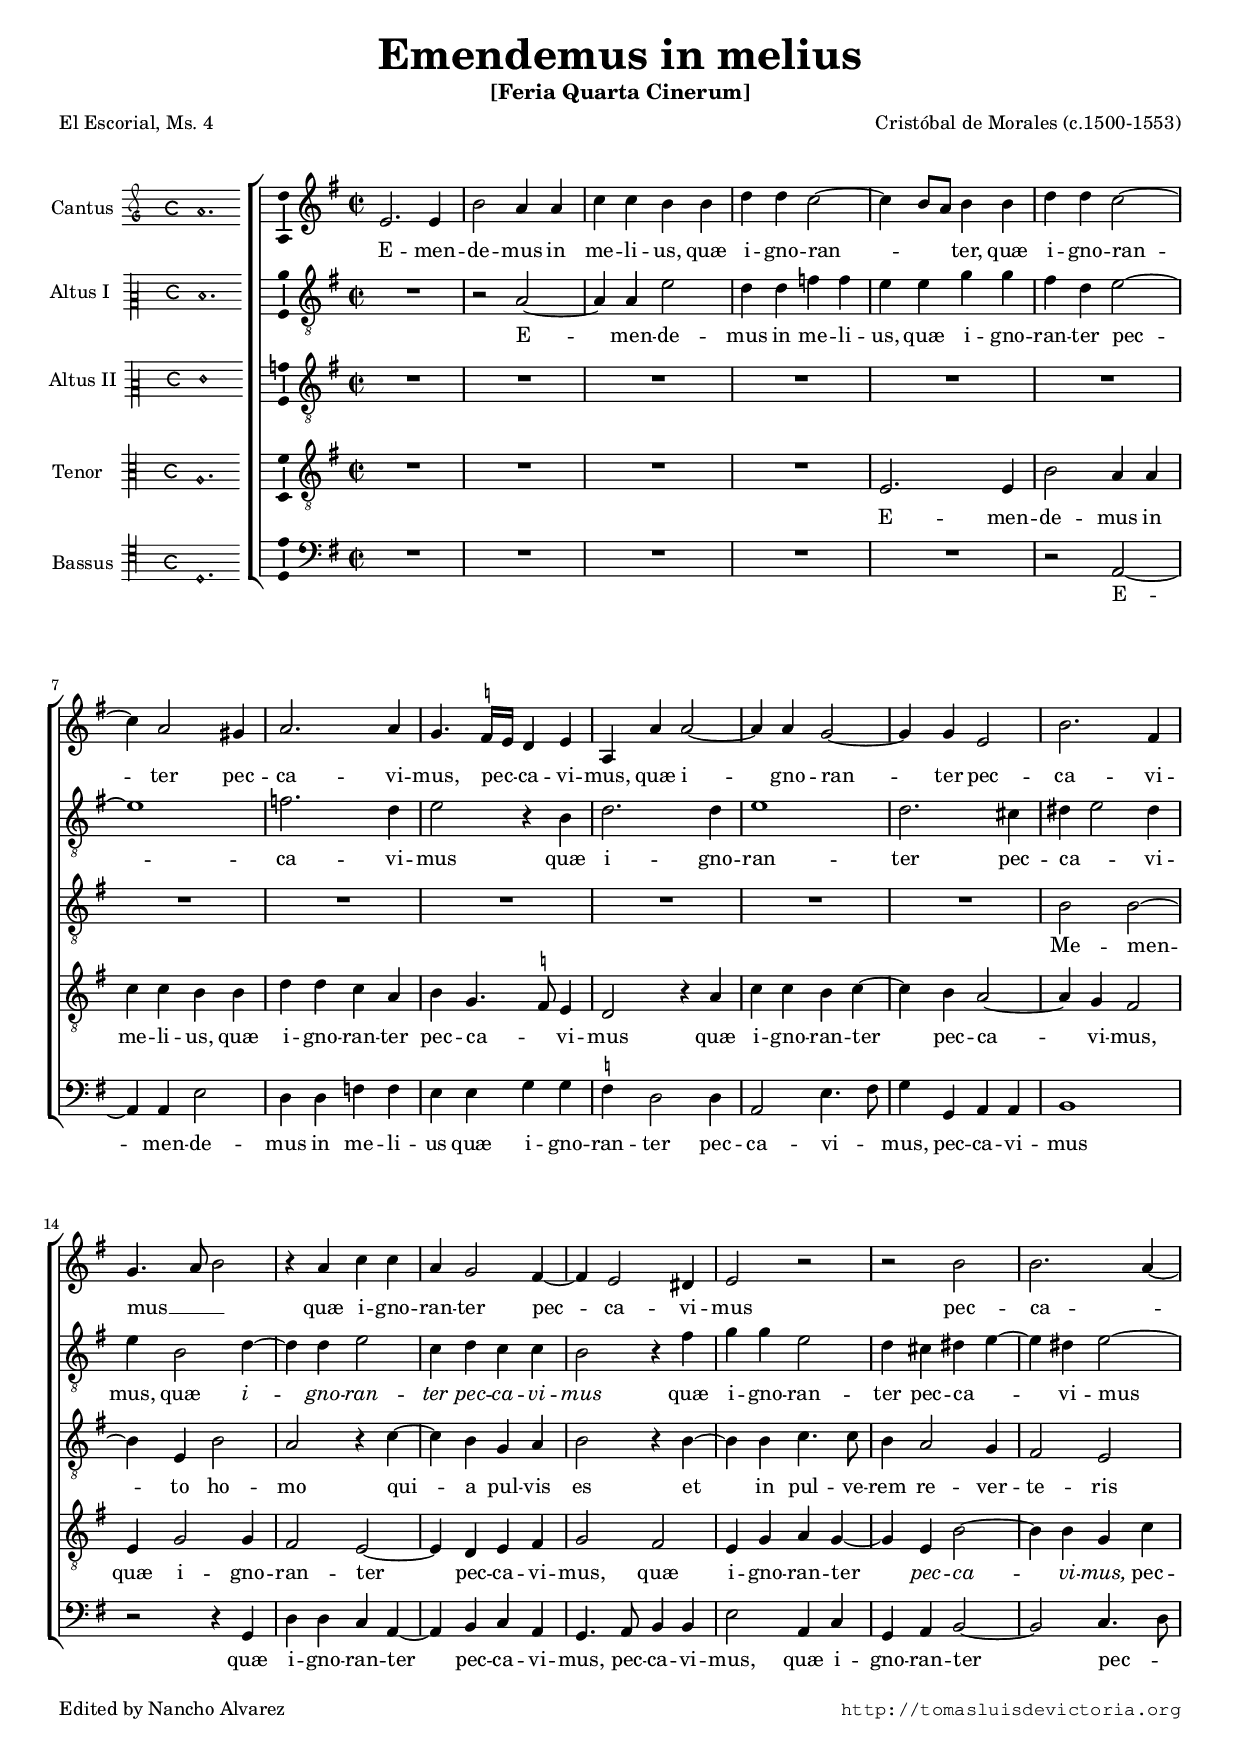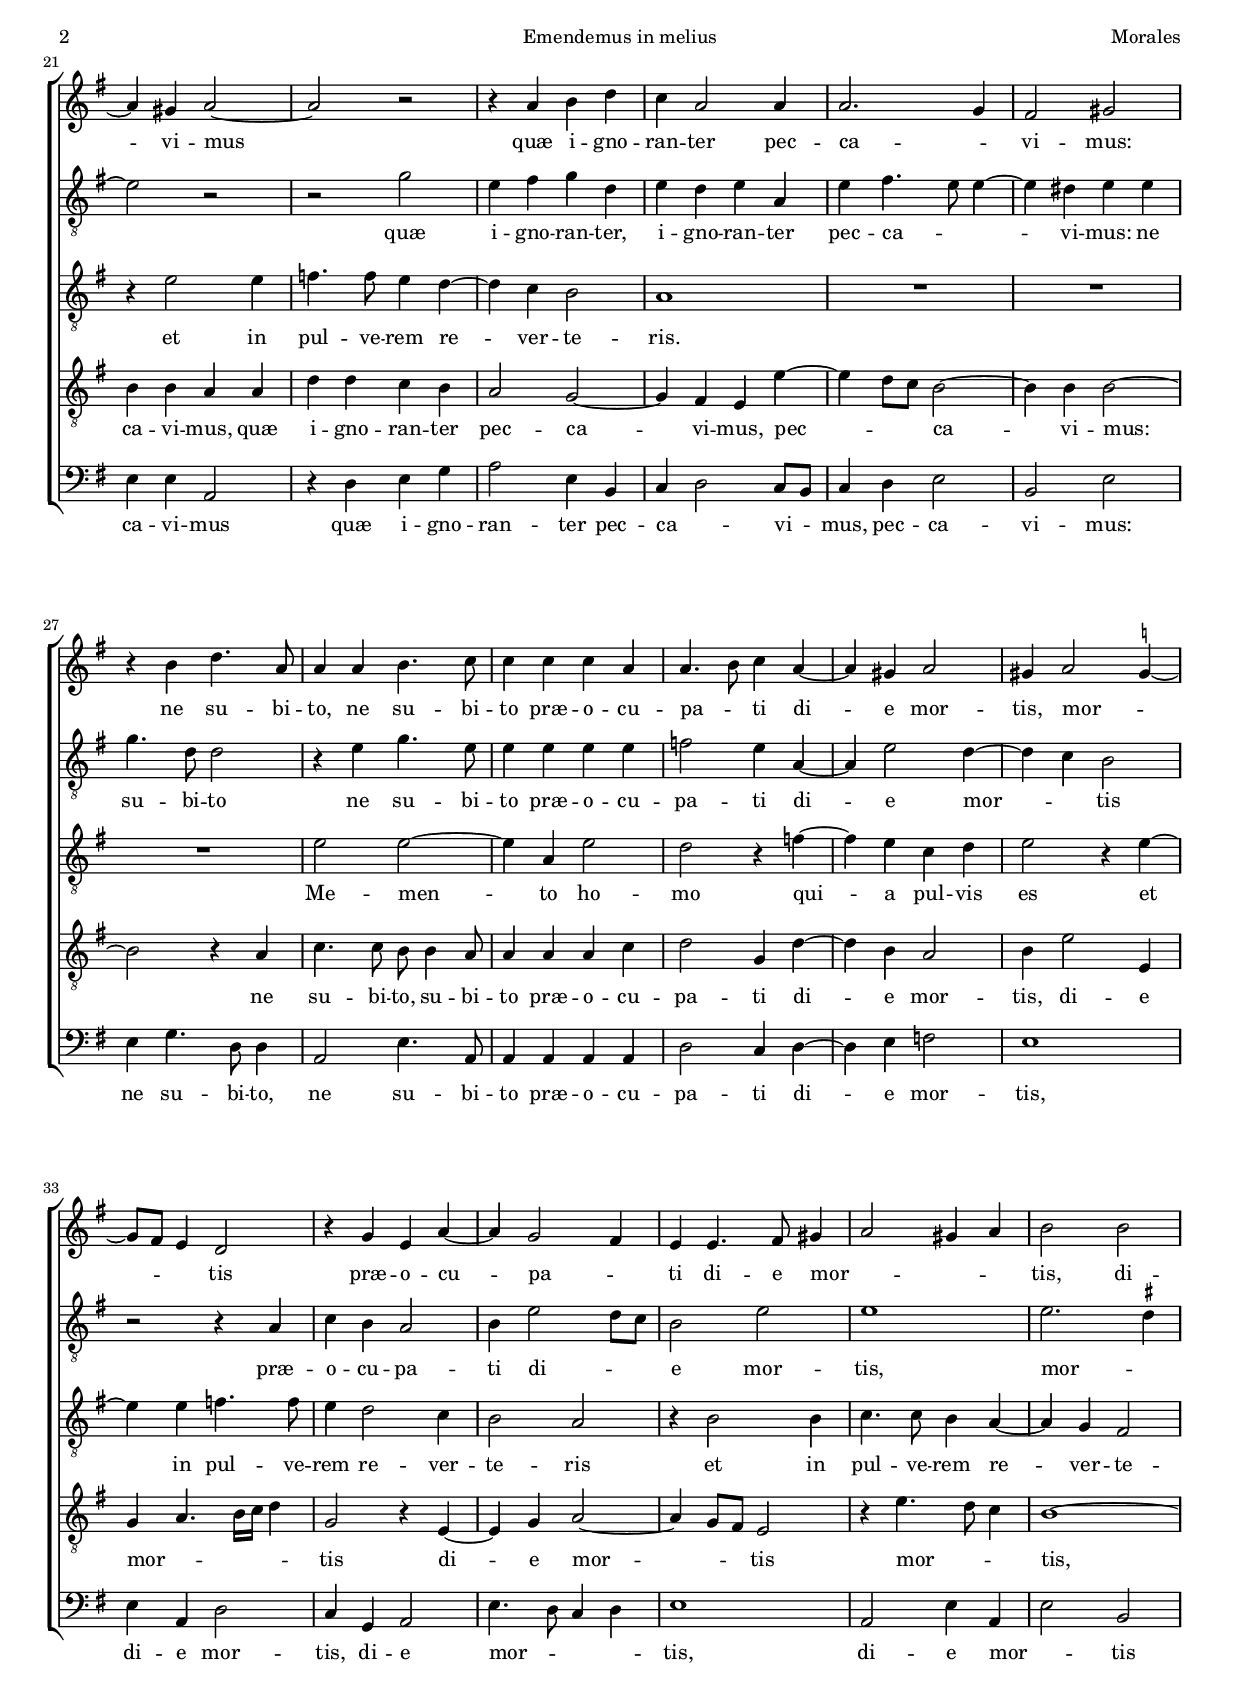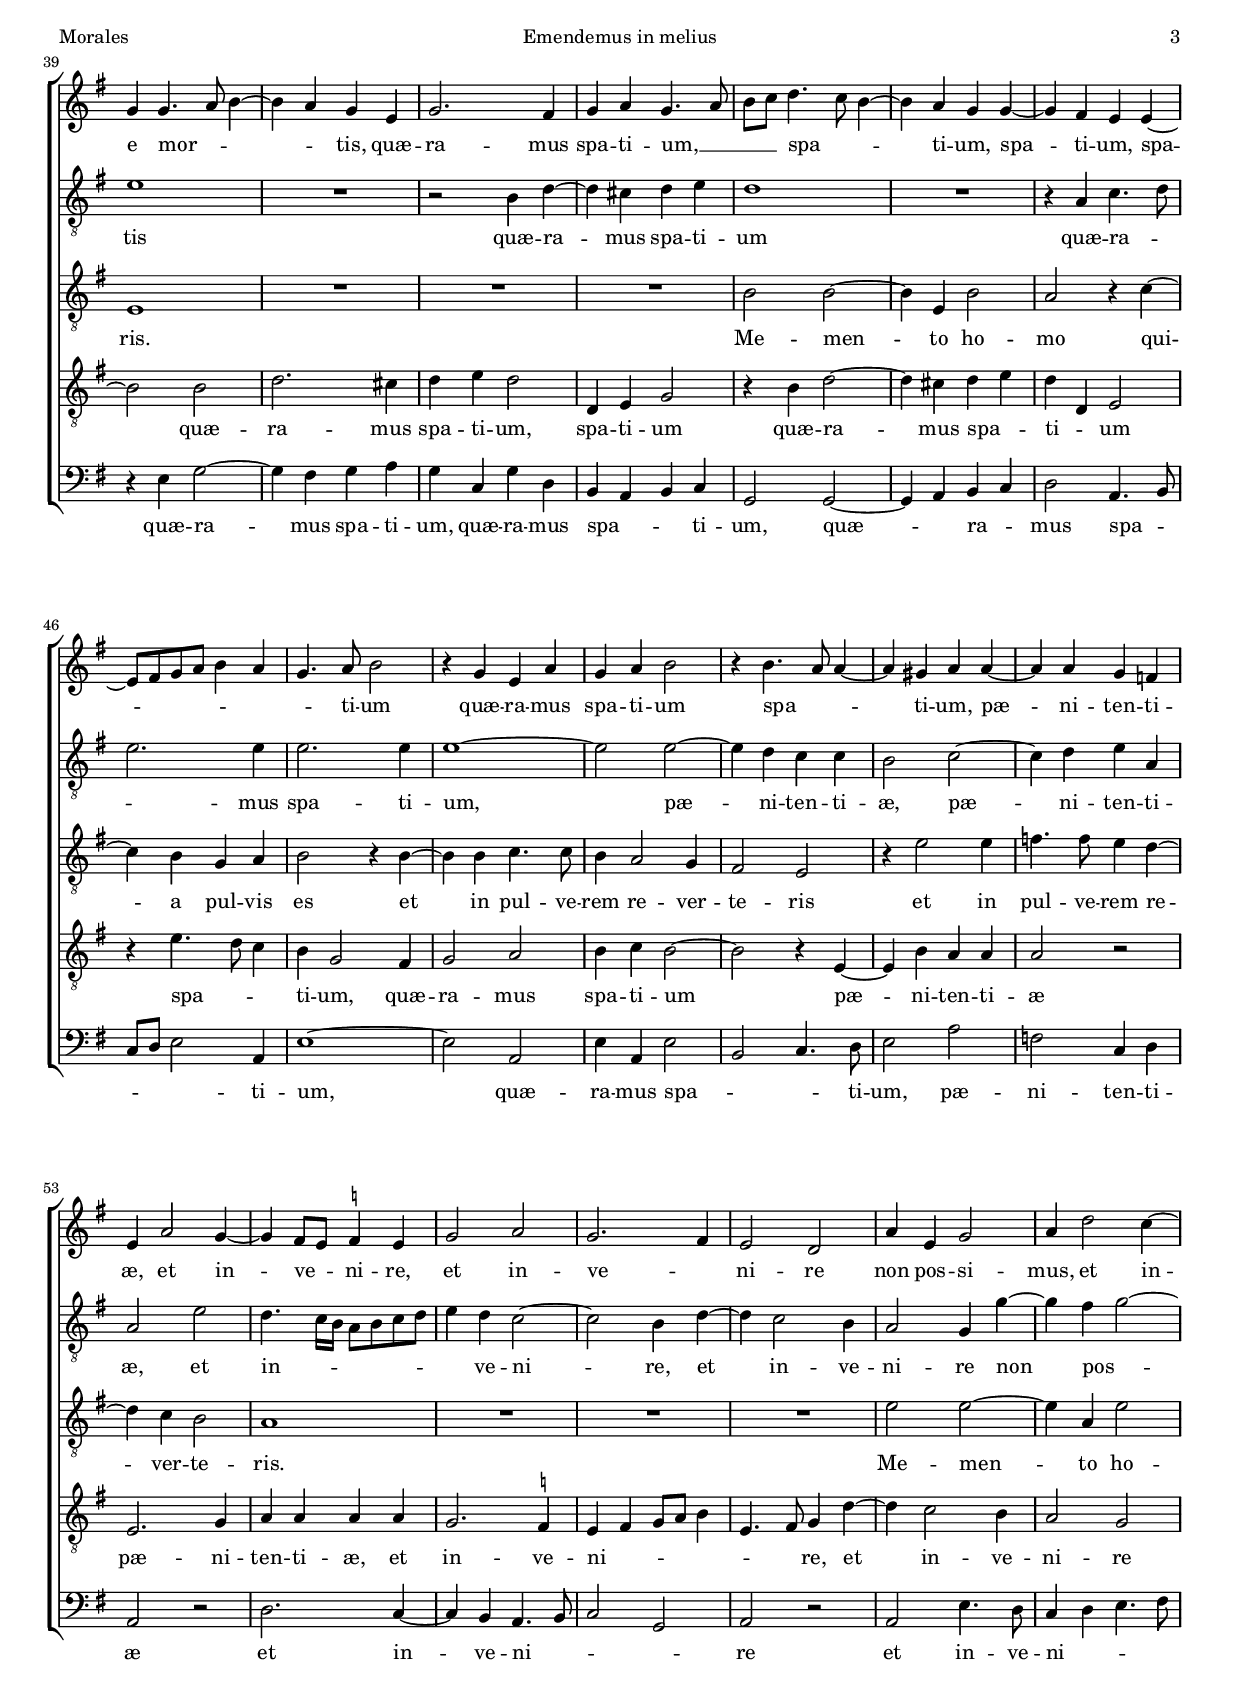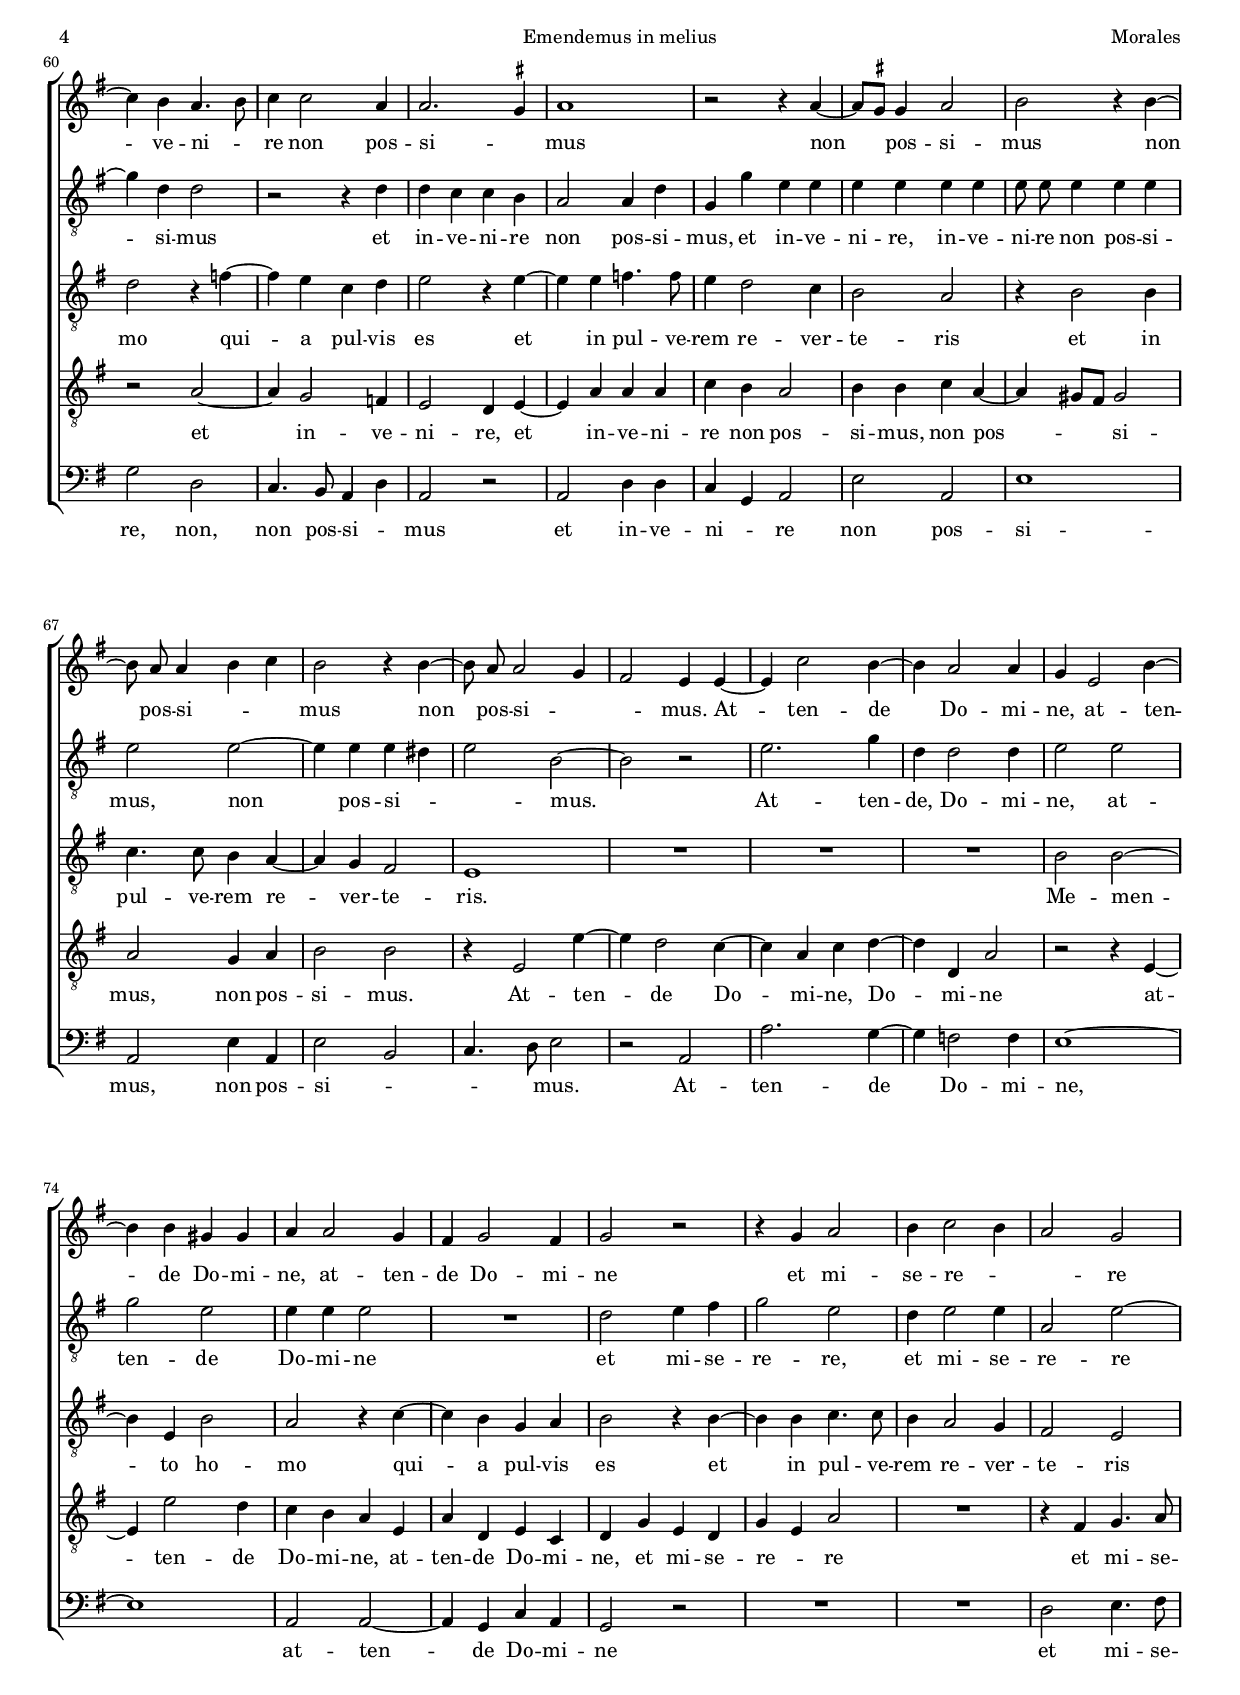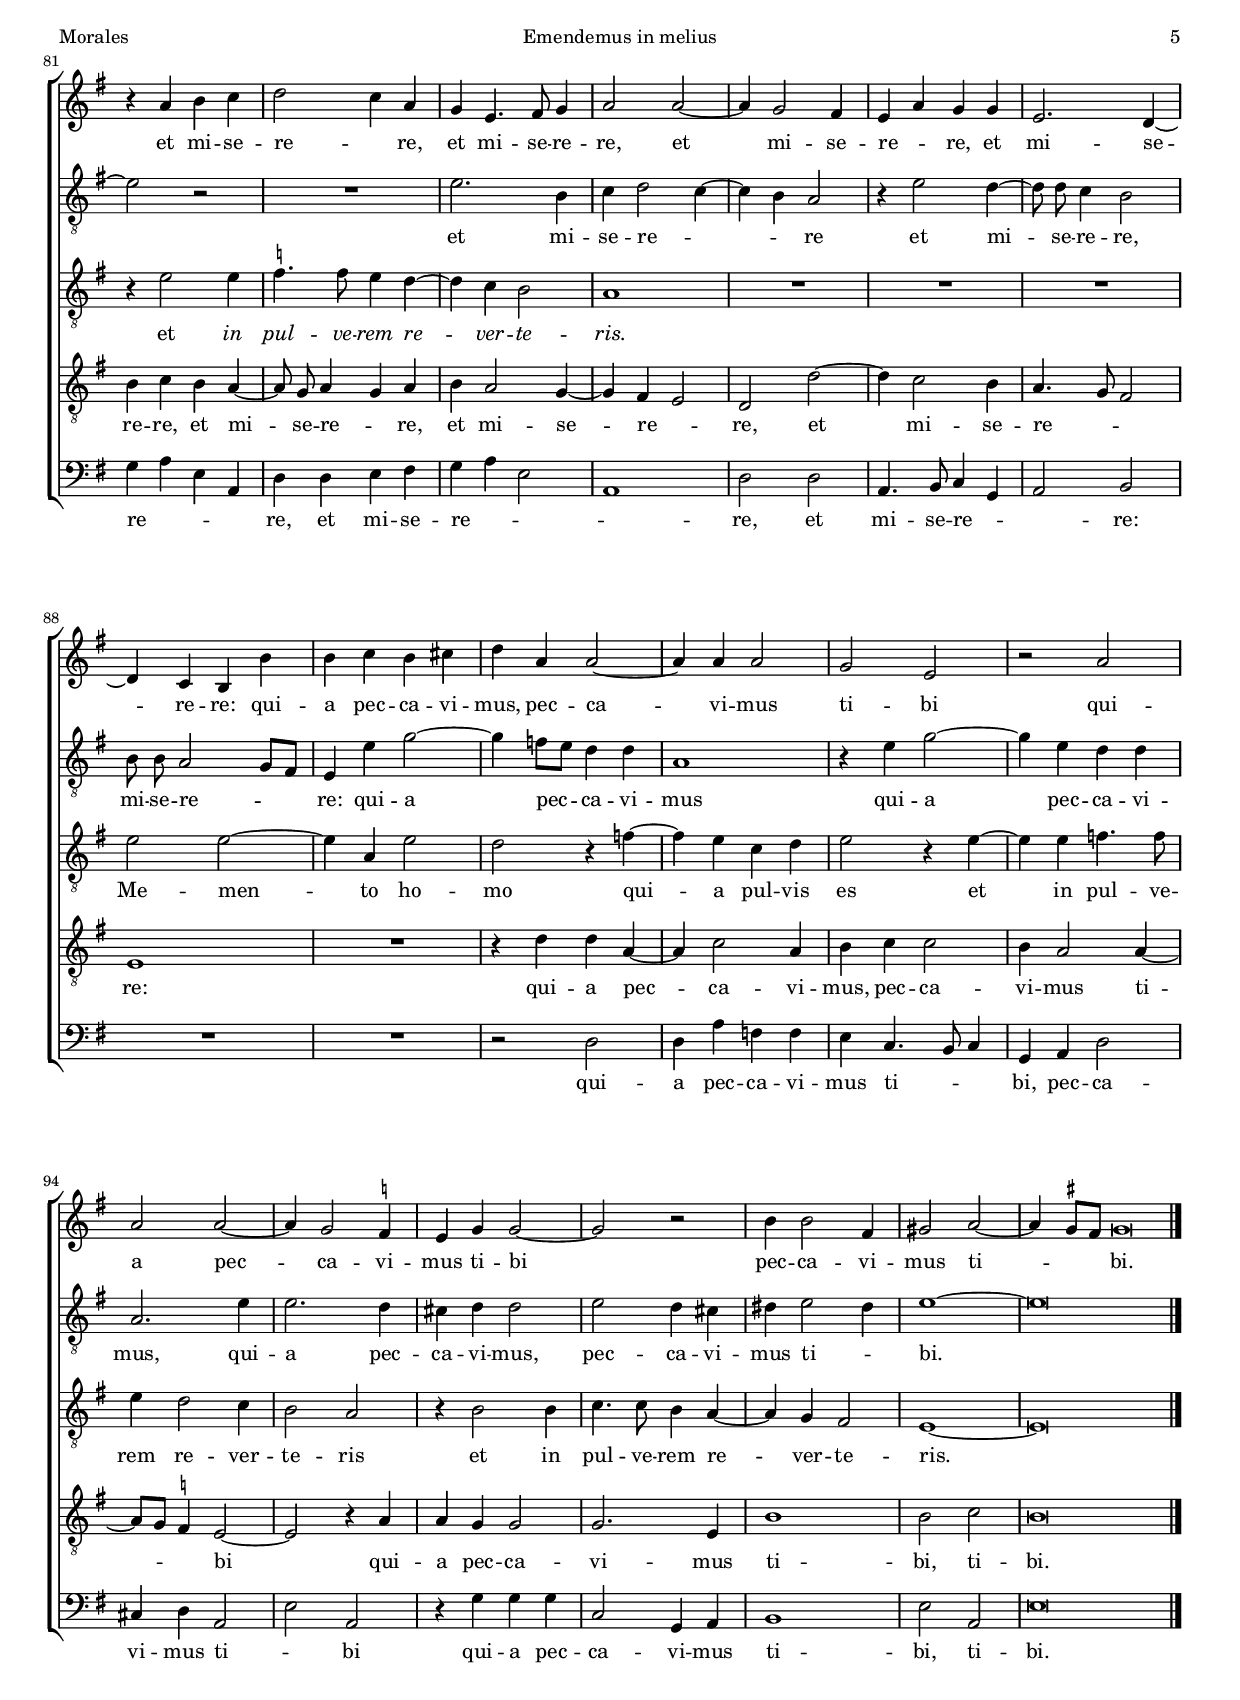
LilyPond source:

\version "2.18.0"

#(set-default-paper-size "a4")
#(set-global-staff-size 16.5)
#(ly:set-option 'point-and-click #f)
%mobile -s14.5 -i3.2

mtempo={\tempo 4 = 100}
mtempob={\tempo 4 = 50}


italicas=\override LyricText.font-shape = #'italic
rectas=\override LyricText.font-shape = #'upright
ss=\once \set suggestAccidentals = ##t
incipitwidth = 20

htitle="Emendemus in melius"
hcomposer="Morales"

\header {
	title=\markup{\fontsize #3 "Emendemus in melius"}
	subtitle="[Feria Quarta Cinerum]"
	%subsubtitle=\markup{\column{" "}}
	composer=\markup{"Cristóbal de Morales (c.1500-1553)" }
        pdfauthor=\composer
	%opus="(-)"
        poet=\markup{"El Escorial, Ms. 4"}
	% No se conserva la segunda parte 
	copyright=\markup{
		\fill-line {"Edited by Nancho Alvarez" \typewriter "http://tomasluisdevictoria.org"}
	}
%	tagline=""
}



global={\key c \major \time 2/2  \skip 1*100 \bar "|."
}

cantus={
	a'2. a'4 |
	e''2 d''4 d'' |
	f'' f'' e'' e'' |
	g'' g'' f''2 ~ |
%5
	f''4 e''8 d'' e''4 e'' |
	g'' g'' f''2 ~ |
	f''4 d''2 cis''4 |
	d''2. d''4 |
	c''4. \ss bes'16 a' g'4 a' |
%10
	d' d'' d''2 ~ |
	d''4 d'' c''2 ~ |
	c''4 c'' a'2 |
	e''2. b'4 |
	c''4. d''8 e''2 |
%15
	r4 d'' f'' f'' |
	d'' c''2 b'4 ~ |
	b' a'2 gis'4 |
	a'2 r |
	r e'' |
%20
	e''2. d''4 ~ |
	d'' cis'' d''2 ~ |
	d'' r |
	r4 d'' e'' g'' |
	f'' d''2 d''4 |
%25
	d''2. c''4 |
	b'2 cis'' |
	r4 e'' g''4. d''8 |
	d''4 d'' e''4. f''8 |
	f''4 f'' f'' d'' |
%30
	d''4. e''8 f''4 d'' ~ |
	d'' cis'' d''2 |
	cis''4 d''2 \ss c''4 ~ |
	c''8 b' a'4 g'2 |
	r4 c'' a' d'' ~ |
%35
	d'' c''2 b'4 |
	a' a'4. b'8 cis''4 |
	d''2 cis''4 d'' |
	e''2 e'' |
	c''4 c''4. d''8 e''4 ~ |
%40
	e'' d'' c'' a' |
	c''2. b'4 |
	c'' d'' c''4. d''8 |
	e'' f'' g''4. f''8 e''4 ~ |
	e'' d'' c'' c'' ~ |
%45
	c'' b' a' a' ~ |
	a'8 b' c'' d'' e''4 d'' |
	c''4. d''8 e''2 |
	r4 c'' a' d'' |
	c'' d'' e''2 | 
%50
	r4 e''4. d''8 d''4 ~ |
	d'' cis'' d'' d'' ~ |
	d'' d'' c'' bes' |
	a' d''2 c''4 ~ |
	c'' b'8 a' \ss bes'4 a' |
%55
	c''2 d'' |
	c''2. b'4 |
	a'2 g' |
	d''4 a' c''2 |
	d''4 g''2 f''4 ~ |
%60
	f'' e'' d''4. e''8 |
	f''4 f''2 d''4 |
	d''2. \ss cis''4 |
	d''1 |
	r2 r4 d'' ~ |
%65
        d''8 \ss cis'' cis''4 d''2 | 
	e'' r4 e'' ~ |
	\set Staff.autoBeaming = ##f
	e''8 d'' d''4 e'' f'' |
	\set Staff.autoBeaming = ##t
	e''2 r4 e'' ~ |
	\set Staff.autoBeaming = ##f
	e''8 d'' d''2 c''4 |
	\set Staff.autoBeaming = ##t
%70
	b'2 a'4 a' ~ |
	a' f''2 e''4 ~ |
	e'' d''2 d''4 |
	c'' a'2 e''4 ~ |
	e'' e'' cis'' cis'' |
%75
	d'' d''2 c''4 |
	b' c''2 b'4 |
	c''2 r |
	r4 c'' d''2 |
	e''4 f''2 e''4 |
%80
	d''2 c'' |
	r4 d'' e'' f'' |
	g''2 f''4 d'' |
	c'' a'4. b'8 c''4 |
	d''2 d'' ~ |
%85
	d''4 c''2 b'4 |
	a' d'' c'' c'' |
	a'2. g'4 ~ |
	g' f' e' e'' |
	e'' f'' e'' fis'' |
%90
	g'' d'' d''2 ~ |
	d''4 d'' d''2 |
	c'' a' |
	r d'' |
	d'' d'' ~ |
%95
	d''4 c''2 \ss bes'4 |
	a' c'' c''2 ~ |
	c'' r |
	e''4 e''2 b'4 |
	cis''2 d'' ~ |
%100
	d''4 \ss cis''8 b' \mtempob cis''\breve*1/4
}

altus={
	R1*4/4 |
	r2 d' ~ |
	d'4 d' a'2 |
	g'4 g' bes' bes' |
%5
	a' a' c'' c'' |
	b' g' a'2 ~ |
	a'1 |
	bes'2. g'4 |
	a'2 r4 e' |
%10
	g'2. g'4 |
	a'1 |
	g'2. fis'4 |
	gis' a'2 gis'4 |
	a' e'2 g'4 ~ |
%15
	g' g' a'2 |
	f'4 g' f' f' |
	e'2 r4 b' |
	c'' c'' a'2 |
	g'4 fis' gis' a' ~ |
%20
	a' gis' a'2 ~ |
	a' r |
	r c'' |
	a'4 b' c'' g' |
	a' g' a' d' |
%25
	a' b'4. a'8 a'4 ~ |
	a' gis' a' a' |
	c''4. g'8 g'2 |
	r4 a' c''4. a'8 |
	a'4 a' a' a' |
%30
	bes'2 a'4 d' ~ |
	d' a'2 g'4 ~ |
	g' f' e'2 |
	r r4 d' |
	f' e' d'2 |
%35
	e'4 a'2 g'8 f' |
	e'2 a' |
	a'1 |
	a'2. \ss gis'4 |
	a'1 |
%40
	R1*4/4 |
	r2 e'4 g' ~ |
	g' fis' g' a' |
	g'1 |
	R1*4/4 |
%45
	r4 d' f'4. g'8 |
	a'2. a'4 |
	a'2. a'4 |
	a'1 ~ |
	a'2 a' ~ |
%50
	a'4 g' f' f' |
	e'2 f' ~ |
	f'4 g' a' d' |
	d'2 a' |
	g'4. f'16 e' d'8 e' f' g' |
%55
	a'4 g' f'2 ~ |
	f' e'4 g' ~ |
	g' f'2 e'4 |
	d'2 c'4 c'' ~ |
	c'' b' c''2 ~ |
%60
	c''4 g' g'2 |
	r r4 g' |
	g' f' f' e' |
	d'2 d'4 g' |
	c' c'' a' a' |
%65
	a' a' a' a' |
	\set Staff.autoBeaming = ##f
	a'8 a' a'4 a' a' |
	\set Staff.autoBeaming = ##t
	a'2 a' ~ |
	a'4 a' a' gis' |
	a'2 e' ~ |
%70
	e' r |
	a'2. c''4 |
	g' g'2 g'4 |
	a'2 a' |
	c'' a' |
%75
	a'4 a' a'2 |
	R1*4/4 |
	g'2 a'4 b' |
	c''2 a' |
	g'4 a'2 a'4 |
%80
	d'2 a' ~ |
	a' r |
	R1*4/4 |
	a'2. e'4 |
	f' g'2 f'4 ~ |
%85
	f' e' d'2 |
	r4 a'2 g'4 ~ |
	\set Staff.autoBeaming = ##f
	g'8 g' f'4 e'2 |
	e'8 e' d'2  c'8[ b] |
	\set Staff.autoBeaming = ##t
	a4 a' c''2 ~ |
%90
	c''4 bes'8 a' g'4 g' |
	d'1 |
	r4 a' c''2 ~ |
	c''4 a' g' g' |
	d'2. a'4 |
%95
	a'2. g'4 |
	fis' g' g'2 |
	a' g'4 fis' |
	gis' a'2 gis'4 |
	a'1 ~ |
%100
	a'\breve*1/2
}

altusdos={
	R1*4/4 |
	R1*4/4 |
	R1*4/4 |
	R1*4/4 |
%5
	R1*4/4 |
	R1*4/4 |
	R1*4/4 |
	R1*4/4 |
	R1*4/4 |
%10
	R1*4/4 |
	R1*4/4 |
	R1*4/4 |
	e'2 e' ~ |
	e'4 a e'2 |
%15
	d' r4 f' ~ |
	f' e' c' d' |
	e'2 r4 e' ~ |
	e' e' f'4. f'8 |
	e'4 d'2 c'4 |
%20
	b2 a |
	r4 a'2 a'4 |
	bes'4. bes'8 a'4 g' ~ |
	g' f' e'2 |
	d'1 |
%25
	R1*4/4 |
	R1*4/4 |
	R1*4/4 |
	a'2 a' ~ |
	a'4 d' a'2 |
%30
	g' r4 bes' ~ |
	bes' a' f' g' |
	a'2 r4 a' ~ |
	a' a' bes'4. bes'8 |
	a'4 g'2 f'4 |
%35
	e'2 d' |
	r4 e'2 e'4 |
	f'4. f'8 e'4 d' ~ |
	d' c' b2 |
	a1 |
%40
	R1*4/4 |
	R1*4/4 |
	R1*4/4 |
	e'2 e' ~ |
	e'4 a e'2 |
%45
	d' r4 f' ~ |
	f' e' c' d' |
	e'2 r4 e' ~ |
	e' e' f'4. f'8 |
	e'4 d'2 c'4 |
%50
	b2 a |
	r4 a'2 a'4 |
	bes'4. bes'8 a'4 g' ~ |
	g' f' e'2 |
	d'1 |
%55
	R1*4/4 |
	R1*4/4 |
	R1*4/4 |
	a'2 a' ~ |
	a'4 d' a'2 |
%60
	g' r4 bes' ~ |
	bes' a' f' g' |
	a'2 r4 a' ~ |
	a' a' bes'4. bes'8 |
	a'4 g'2 f'4 |
%65
	e'2 d' |
	r4 e'2 e'4 |
	f'4. f'8 e'4 d' ~ |
	d' c' b2 |
	a1 |
%70
	R1*4/4 |
	R1*4/4 |
	R1*4/4 |
	e'2 e' ~ |
	e'4 a e'2 |
%75
	d' r4 f' ~ |
	f' e' c' d' |
	e'2 r4 e' ~ |
	e' e' f'4. f'8 |
	e'4 d'2 c'4 |
%80
	b2 a |
	r4 a'2 a'4 |
	\ss bes'4. bes'8 a'4 g' ~ |
	g' f' e'2 |
	d'1 |
%85
	R1*4/4 |
	R1*4/4 |
	R1*4/4 |
	a'2 a' ~ |
	a'4 d' a'2 |
%90
	g' r4 bes' ~ |
	bes' a' f' g' |
	a'2 r4 a' ~ |
	a' a' bes'4. bes'8 |
	a'4 g'2 f'4 |
%95
	e'2 d' |
	r4 e'2 e'4 |
	f'4. f'8 e'4 d' ~ |
	d' c' b2 |
	a1 ~ |
%100
	a\breve*1/2
}

tenor={
	R1*4/4 |
	R1*4/4 |
	R1*4/4 |
	R1*4/4 |
%5
	a2. a4 |
	e'2 d'4 d' |
	f' f' e' e' |
	g' g' f' d' |
	e' c'4. \ss bes8 a4 |
%10
	g2 r4 d' |
	f' f' e' f' ~ |
	f' e' d'2 ~ |
	d'4 c' b2 |
	a4 c'2 c'4 |
%15
	b2 a ~ |
	a4 g a b |
	c'2 b |
	a4 c' d' c' ~ |
	c' a e'2 ~ |
%20
	e'4 e' c' f' |
	e' e' d' d' |
	g' g' f' e' |
	d'2 c' ~ |
	c'4 b a a' ~ |
%25
	a' g'8 f' e'2 ~ |
	e'4 e' e'2 ~ |
	e' r4 d' |
	f'4. f'8 e' e'4 d'8 |
	d'4 d' d' f' |
%30
	g'2 c'4 g' ~ |
	g' e' d'2 |
	e'4 a'2 a4 |
	c' d'4. e'16 f' g'4 |
	c'2 r4 a ~ |
%35
	a c' d'2 ~ |
	d'4 c'8 b a2 |
	r4 a'4. g'8 f'4 |
	e'1 ~ |
	e'2 e' |
%40
	g'2. fis'4 |
	g' a' g'2 |
	g4 a c'2 |
	r4 e' g'2 ~ |
	g'4 fis' g' a' |
%45
	g' g a2 |
	r4 a'4. g'8 f'4 |
	e' c'2 b4 |
	c'2 d' |
	e'4 f' e'2 ~ |
%50
	e' r4 a ~ |
	a e' d' d' |
	d'2 r |
	a2. c'4 |
	d' d' d' d' |
%55
	c'2. \ss bes4 |
	a b c'8 d' e'4 |
	a4. b8 c'4 g' ~ |
	g' f'2 e'4 |
	d'2 c' |
%60
	r d' ~ |
	d'4 c'2 bes4 |
	a2 g4 a ~ |
	a d' d' d' |
	f' e' d'2 |
%65
	e'4 e' f' d' ~ |
	d' cis'8 b cis'2 |
	d' c'4 d' |
	e'2 e' |
	r4 a2 a'4 ~ |
%70
	a' g'2 f'4 ~ |
	f' d' f' g' ~ |
	g' g d'2 |
	r r4 a ~ |
	a a'2 g'4 |
%75
	f' e' d' a |
	d' g a f |
	g c' a g |
	c' a d'2 |
	R1*4/4 |
%80
	r4 b c'4. d'8 |
	e'4 f' e' d' ~ |
	\set Staff.autoBeaming = ##f
	d'8 c' d'4 c' d' |
	\set Staff.autoBeaming = ##t
	e' d'2 c'4 ~ |
	c' b a2 |
%85
	g g' ~ |
	g'4 f'2 e'4 |
	d'4. c'8 b2 |
	a1 |
	R1*4/4 |
%90
	r4 g' g' d' ~ |
	d' f'2 d'4 |
	e' f' f'2 |
	e'4 d'2 d'4 ~ |
	d'8 c' \ss bes4 a2 ~ |
%95
	a r4 d' |
	d' c' c'2 |
	c'2. a4 |
	e'1 |
	e'2 f' |
%100
	e'\breve*1/2
}

bassus={
	R1*4/4 |
	R1*4/4 |
	R1*4/4 |
	R1*4/4 |
%5
	R1*4/4 |
	r2 d ~ |
	d4 d a2 |
	g4 g bes bes |
	a a c' c' |
%10
	\ss bes g2 g4 |
	d2 a4. b8 |
	c'4 c d d |
	e1 |
	r2 r4 c |
%15
	g g f d ~ |
	d e f d |
	c4. d8 e4 e |
	a2 d4 f |
	c d e2 ~ |
%20
	e f4. g8 |
	a4 a d2 |
	r4 g a c' |
	d'2 a4 e |
	f g2 f8 e |
%25
	f4 g a2 |
	e a |
	a4 c'4. g8 g4 |
	d2 a4. d8 |
	d4 d d d |
%30
	g2 f4 g ~ |
	g a bes2 |
	a1 |
	a4 d g2 |
	f4 c d2 |
%35
	a4. g8 f4 g |
	a1 |
	d2 a4 d |
	a2 e |
	r4 a c'2 ~ |
%40
	c'4 b c' d' |
	c' f c' g |
	e d e f |
	c2 c ~ |
	c4 d e f |
%45
	g2 d4. e8 |
	f g a2 d4 |
	a1 ~ |
	a2 d |
	a4 d a2 |
%50
	e f4. g8 |
	a2 d' |
	bes f4 g |
	d2 r |
	g2. f4 ~ |
%55
	f e d4. e8 |
	f2 c |
	d r |
	d a4. g8 |
	f4 g a4. b8 |
%60
	c'2 g |
	f4. e8 d4 g |
	d2 r |
	d g4 g |
	f c d2 |
%65
	a d |
	a1 |
	d2 a4 d |
	a2 e |
	f4. g8 a2 |
%70
	r d |
	d'2. c'4 ~ |
	c' bes2 bes4 |
	a1 ~ |
	a |
%75
	d2 d ~ |
	d4 c f d |
	c2 r |
	R1*4/4 |
	R1*4/4 |
%80
	g2 a4. b8 |
	c'4 d' a d |
	g g a b |
	c' d' a2 |
	d1 |
%85
	g2 g |
	d4. e8 f4 c |
	d2 e |
	R1*4/4 |
	R1*4/4 |
%90
	r2 g |
	g4 d' bes bes |
	a f4. e8 f4 |
	c d g2 |
	fis4 g d2 |
%95
	a d |
	r4 c' c' c' |
	f2 c4 d |
	e1 |
	a2 d |
%100
	a\breve*1/2
}

textocantus=\lyricmode{
E -- men -- de -- mus in me -- li -- us,
quæ i -- gno -- ran -- _ _ _ ter,
quæ i -- gno -- ran -- _ ter pec -- ca -- vi -- mus,
pec -- _ ca -- vi -- mus,
quæ i -- _ gno -- ran -- _ ter pec -- ca -- vi -- mus __ _ _ 
quæ i -- gno -- ran -- ter pec -- _ ca -- vi -- mus
pec -- ca -- _ _ vi -- mus _
quæ i -- gno -- ran -- ter pec -- ca -- _ vi -- mus:
ne su -- bi -- to,
ne su -- bi -- to præ -- o -- cu -- pa -- _ ti di -- _ e mor -- tis,
mor -- _ _ _ _ tis
præ -- o -- cu -- _ pa -- _ ti di -- e mor -- _ _ _ tis,
di -- e mor -- _ _ _ _ tis,
quæ -- ra -- mus spa -- ti -- um, __ _ _ _ spa -- _ _ _ ti -- um,
spa -- _ ti -- um,
spa -- _ _ _ _ _ _ _ ti -- um
quæ -- ra -- mus spa -- ti -- um 
spa -- _ _ _ ti -- um,
pæ -- _ ni -- ten -- ti -- æ,
et in -- _ ve -- _ ni -- re,
et in -- ve -- _ ni -- re non pos -- si -- mus,
et in -- _ ve -- ni -- _ re non pos -- si -- _ mus
non _ _ pos -- si -- mus
non _ pos -- si -- _ _ mus
non _ pos -- si -- _ _ mus.
At -- _ ten -- de _
Do -- mi -- ne,
at -- ten -- _ de
Do -- mi -- ne,
at -- ten -- de
Do -- mi -- ne
et mi -- se -- re -- _ _ re
et mi -- se -- re -- _ re,
et mi -- se -- re -- re,
et _ mi -- se -- re -- _ re,
et mi -- se -- _ re -- re:
qui -- a pec -- ca -- vi -- mus,
pec -- ca -- _ vi -- mus ti -- bi
qui -- a pec -- _ ca -- vi -- mus ti -- bi _
pec -- ca -- vi -- mus ti -- _ _ _ bi.

}

textoaltus=\lyricmode{
E -- _ men -- de -- mus in me -- li -- us,
quæ i -- gno -- ran -- ter pec -- _ ca -- vi -- mus
quæ i -- gno -- ran -- ter pec -- ca -- _ vi -- mus,
quæ 
\italicas
i -- _ gno -- ran -- ter pec -- ca -- vi -- mus
\rectas
quæ i -- gno -- ran -- ter pec -- ca -- _ _ vi -- mus _
quæ i -- gno -- ran -- ter,
i -- gno -- ran -- ter pec -- ca -- _ _ _ vi -- mus:
ne su -- bi -- to
ne su -- bi -- to 
præ -- o -- cu -- pa -- ti di -- _ e mor -- _ _ tis
præ -- o -- cu -- pa -- ti di -- _ _ e mor -- tis,
mor -- _ tis
quæ -- ra -- _ mus spa -- ti -- um
quæ -- ra -- _ _ mus spa -- ti -- um, _ 
pæ -- _ ni -- ten -- ti -- æ,
pæ -- _ ni -- ten -- ti -- æ,
et in -- _ _ _ _ _ _ _ ve -- ni -- _ re,
et _ in -- ve -- ni -- re non _ pos -- _ _ si -- mus
et in -- ve -- ni -- re non pos -- si -- mus,
et in -- ve -- ni -- re,
in -- ve -- ni -- re non pos -- si -- mus,
non _ pos -- si -- _ _ mus. _
At -- ten -- de,
Do -- mi -- ne,
at -- ten -- de Do -- mi -- ne
et mi -- se -- re -- re,
et mi -- se -- re -- re _
et mi -- se -- re -- _ _ _ re
et mi -- _ se -- re -- re,
mi -- se -- re -- _ _ re:
qui -- a _ pec -- _ ca -- vi -- mus
qui -- a _ pec -- ca -- vi -- mus,
qui -- a pec -- ca -- vi -- mus,
pec -- ca -- vi -- mus ti -- _ bi. _

}

textoaltusdos=\lyricmode{
Me -- men -- _ to ho -- mo
qui -- _ a pul -- vis es
et _ in pul -- ve -- rem re -- ver -- te -- ris
et in pul -- ve -- rem re -- _ ver -- te -- ris.
Me -- men -- _ to ho -- mo
qui -- _ a pul -- vis es
et _ in pul -- ve -- rem re -- ver -- te -- ris
et in pul -- ve -- rem re -- _ ver -- te -- ris.
Me -- men -- _ to ho -- mo
qui -- _ a pul -- vis es 
et _ in pul -- ve -- rem re -- ver -- te -- ris
et in pul -- ve -- rem re -- _ ver -- te -- ris.
Me -- men -- _ to ho -- mo
qui -- _ a pul -- vis es
et _ in pul -- ve -- rem re -- ver -- te -- ris
et in pul -- ve -- rem re -- _ ver -- te -- ris.
Me -- men -- _ to ho -- mo
qui -- _ a pul -- vis es
et _ in pul -- ve -- rem re -- ver -- te -- ris
et \italicas
in pul -- ve -- rem re -- _ ver -- te -- ris.
\rectas
Me -- men -- _ to ho -- mo
qui -- _ a pul -- vis es
et _ in pul -- ve -- rem re -- ver -- te -- ris
et in pul -- ve -- rem re -- _ ver -- te -- ris. _

}

textotenor=\lyricmode{
E -- men -- de -- mus in me -- li -- us,
quæ i -- gno -- ran -- ter pec -- ca -- _ vi -- mus
quæ i -- gno -- ran -- ter _ pec -- ca -- _ vi -- mus,
quæ i -- gno -- ran -- ter _ pec -- ca -- vi -- mus,
quæ i -- gno -- ran -- ter _
\italicas
pec -- ca -- _ vi -- mus,
\rectas
pec -- ca -- vi -- mus,
quæ i -- gno -- ran -- ter pec -- ca -- _ vi -- mus,
pec -- _ _ _ ca -- _ vi -- mus: _
ne su -- bi -- to,
su -- bi -- to præ -- o -- cu -- pa -- ti di -- _ e mor -- tis,
di -- e mor -- _ _ _ _ tis
di -- _ e mor -- _ _ _ tis
mor -- _ _ tis, _ 
quæ -- ra -- mus spa -- ti -- um,
spa -- ti -- um
quæ -- ra -- _ mus spa -- _ ti -- _ um
spa -- _ _ ti -- um,
quæ -- ra -- mus spa -- ti -- um _
pæ -- _ ni -- ten -- ti -- æ
pæ -- ni -- ten -- ti -- æ,
et in -- ve -- ni -- _ _ _ _ _ _ re,
et _ in -- ve -- ni -- re
et _ in -- ve -- ni -- re,
et _ in -- ve -- ni -- re non pos -- si -- mus,
non pos -- _ _ _ si -- mus,
non pos -- si -- mus.
At -- ten -- _ de Do -- _ mi -- ne,
Do -- _ mi -- ne
at -- _ ten -- de Do -- mi -- ne,
at -- ten -- de Do -- mi -- ne,
et mi -- se -- re -- _ re
et mi -- se -- re -- re,
et mi -- _ se -- re -- _ re,
et mi -- se -- _ re -- _ re,
et _ mi -- se -- re -- _ _ re:
qui -- a pec -- _ ca -- vi -- mus,
pec -- ca -- vi -- mus ti -- _ _ _ bi _
qui -- a pec -- ca -- vi -- mus ti -- bi,
ti -- bi.

}

textobassus=\lyricmode{
E -- _ men -- de -- mus in me -- li -- us 
quæ i -- gno -- ran -- ter pec -- ca -- vi -- _ mus,
pec -- ca -- vi -- mus
quæ i -- gno -- ran -- ter _
pec -- ca -- vi -- mus,
pec -- ca -- vi -- mus,
quæ i -- gno -- ran -- ter _
pec -- _ ca -- vi -- mus
quæ i -- gno -- ran -- ter pec -- ca -- _ vi -- _ mus,
pec -- ca -- vi -- mus:
ne su -- bi -- to,
ne su -- bi -- to præ -- o -- cu -- pa -- ti di -- _ e mor -- tis,
di -- e mor -- tis,
di -- e mor -- _ _ _ tis,
di -- e mor -- _ tis
quæ -- ra -- _ mus spa -- ti -- um,
quæ -- ra -- mus spa -- _ _ ti -- um,
quæ -- _ _ ra -- _ mus spa -- _ _ _ _ ti -- um, _
quæ -- ra -- mus spa -- _ _ ti -- um, 
pæ -- ni -- ten -- ti -- æ
et in -- _ ve -- ni -- _ _ _ re
et in -- ve -- ni -- _ _ _ re,
non, non pos -- si -- _ mus
et in -- ve -- ni -- _ re non pos -- si -- mus,
non pos -- si -- _ _ _ mus.
At -- ten -- de _ Do -- mi -- ne, _
at -- ten -- _ de Do -- mi -- ne
et mi -- se -- re -- _ _ _ re,
et mi -- se -- re -- _ _ _ re,
et mi -- se -- re -- _ _ re:
qui -- a pec -- ca -- vi -- mus ti -- _ _ bi,
pec -- ca -- vi -- mus ti -- _ bi
qui -- a pec -- ca -- vi -- mus ti -- bi,
ti -- bi.

}


incipitcantus=\markup{
	\score{
		{ 
		\set Staff.instrumentName="Cantus " 
		\override NoteHead.style = #'neomensural
		\override Staff.TimeSignature.style = #'neomensural
		\cadenzaOn 
		\clef "petrucci-g"
		\key c \major
		\time 4/4
		a'1.
		} 
	\layout { line-width=\incipitwidth indent = 0 }
	}
}

incipitaltus=\markup{
	\score{
		{ 
		\set Staff.instrumentName="Altus I  "
		\override NoteHead.style = #'neomensural 
		\override Staff.TimeSignature.style = #'neomensural
		\cadenzaOn 
		\clef "petrucci-c2"
		\key c \major
		\time 4/4
		d'1.
		} 
	\layout { line-width=\incipitwidth indent = 0 }
	}
}


incipitaltusdos=\markup{
	\score{
		{ 
		\set Staff.instrumentName="Altus II "
		\override NoteHead.style = #'neomensural 
		\override Staff.TimeSignature.style = #'neomensural
		\cadenzaOn 
		\clef "petrucci-c2"
		\key c \major
		\time 4/4
		e'1
		} 
	\layout { line-width=\incipitwidth indent = 0 }
	}
}

incipittenor=\markup{
	\score{
		{ 
		\set Staff.instrumentName="Tenor   "
		\override NoteHead.style = #'neomensural 
		\override Staff.TimeSignature.style = #'neomensural
		\cadenzaOn 
		\clef "petrucci-c3"
		\key c \major
		\time 4/4
		a1.
		} 
	\layout { line-width=\incipitwidth indent=0 }
	}
}

incipitbassus=\markup{
	\score{
		{ 
		\set Staff.instrumentName="Bassus "
		\override NoteHead.style = #'neomensural
		\override Staff.TimeSignature.style = #'neomensural
		\cadenzaOn 
		\clef "petrucci-c4"
		\key c \major
		\time 4/4
		d1.
		} 
	\layout { line-width=\incipitwidth indent = 0 }
	}
}


\score {\transpose c' g{
\new ChoirStaff<<

	\new Staff <<\global
	\new Voice="v1" {
		\set Staff.instrumentName=\incipitcantus
		\clef "treble"
		\cantus }
	\new Lyrics \lyricsto "v1" {\textocantus }
	>>

	\new Staff <<\global
	\new Voice="v2" {
		\set Staff.instrumentName=\incipitaltus
		\clef "G_8"
		\altus }
	\new Lyrics \lyricsto "v2" {\textoaltus }
	>>
	
	\new Staff <<\global
	\new Voice="v5" {
		\set Staff.instrumentName=\incipitaltusdos
		\clef "G_8"
		\altusdos }
	\new Lyrics \lyricsto "v5" {\textoaltusdos }
	>>

        \new Staff <<\global
	\new Voice="v3" {
		\set Staff.instrumentName=\incipittenor
		\clef "G_8"
		\tenor }
	\new Lyrics \lyricsto "v3" {\textotenor }
	>>

	\new Staff <<\global
	\new Voice="v4" {
		\set Staff.instrumentName=\incipitbassus
		\clef "bass"
		\bassus }
	\new Lyrics \lyricsto "v4" {\textobassus }
	>>
	
>>

	} % transpose

\layout{ 
	\context {\Lyrics 
		\override VerticalAxisGroup.staff-affinity = #UP
		\override VerticalAxisGroup.nonstaff-relatedstaff-spacing =
			#'((basic-distance . 0) (minimum-distance . 0) (padding . 1))
		%\override LyricText.font-size = #1.2
		\override LyricHyphen.minimum-distance = #0.5
	}
	\context {\Score 
                tempoHideNote = ##t
		\override BarNumber.padding = #2 
	}
	\context {\Voice 
		melismaBusyProperties = #'()
		%autoBeaming = ##f
	}
	\context {\Staff 
                %\RemoveEmptyStaves
                %\override VerticalAxisGroup.remove-first = ##t
		\override VerticalAxisGroup.staff-staff-spacing =
			#'((basic-distance . 10.5) (minimum-distance . 0) (padding . 1))
		\consists Ambitus_engraver 
		\override LigatureBracket.padding = #1
	}
}

%\midi { \mtempo }

}


\paper{
	evenHeaderMarkup=\markup  \fill-line { \fromproperty #'page:page-number-string \htitle \hcomposer }
	oddHeaderMarkup= \markup  \fill-line { \on-the-fly #not-first-page \hcomposer \on-the-fly #not-first-page \htitle \on-the-fly #not-first-page \fromproperty #'page:page-number-string }
	%system-count=8
	ragged-last-bottom = ##f
	indent=3.4\cm
	system-system-spacing =
	#'((basic-distance . 20) (minimum-distance . 0) (padding . 5))
	top-system-spacing = % header
	#'((basic-distance . 8) (minimum-distance . 0) (padding . 0))
	last-bottom-spacing = % footer
	#'((basic-distance . 12) (minimum-distance . 0) (padding . 0))
	%top-markup-spacing #'basic-distance = 0
	markup-system-spacing #'basic-distance = 20

}
